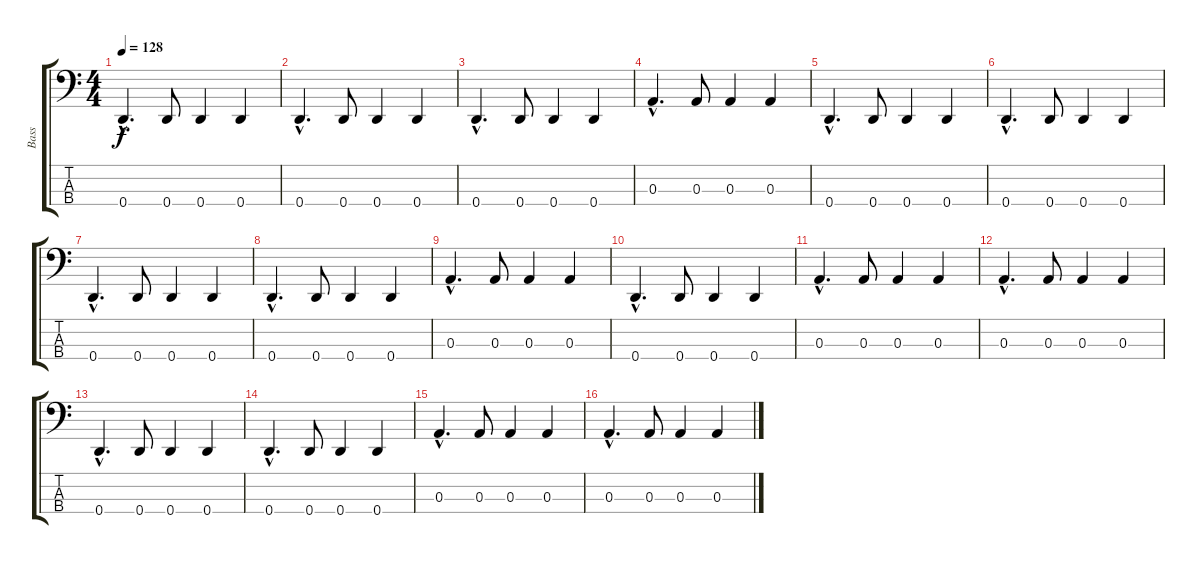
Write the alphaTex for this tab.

\track ("Bass" "Bass") {instrument electricbassfinger}
\staff {score tabs}
\tuning (G2 D2 A1 D1) {hide}
\ts (4 4)
\tempo 128
\clef f4
\ks c
0.4{hac}.4{d dy f} 0.4.8 0.4.4 0.4.4 |
0.4{hac}.4{d} 0.4.8 0.4.4 0.4.4 |
0.4{hac}.4{d} 0.4.8 0.4.4 0.4.4 |
0.3{hac}.4{d} 0.3.8 0.3.4 0.3.4 |
0.4{hac}.4{d} 0.4.8 0.4.4 0.4.4 |
0.4{hac}.4{d} 0.4.8 0.4.4 0.4.4 |
0.4{hac}.4{d} 0.4.8 0.4.4 0.4.4 |
0.4{hac}.4{d} 0.4.8 0.4.4 0.4.4 |
0.3{hac}.4{d} 0.3.8 0.3.4 0.3.4 |
0.4{hac}.4{d} 0.4.8 0.4.4 0.4.4 |
0.3{hac}.4{d} 0.3.8 0.3.4 0.3.4 |
0.3{hac}.4{d} 0.3.8 0.3.4 0.3.4 |
0.4{hac}.4{d} 0.4.8 0.4.4 0.4.4 |
0.4{hac}.4{d} 0.4.8 0.4.4 0.4.4 |
0.3{hac}.4{d} 0.3.8 0.3.4 0.3.4 |
0.3{hac}.4{d} 0.3.8 0.3.4 0.3.4
